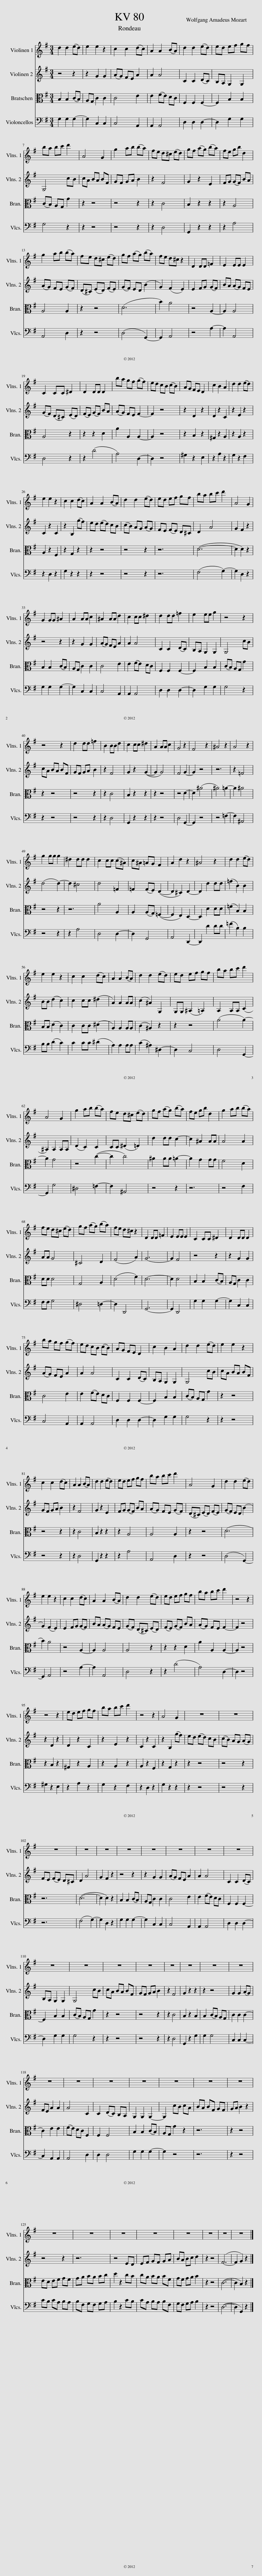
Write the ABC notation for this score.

X:1
%%score 1 2 3 4
L:1/8
M:3/4
I:linebreak $
K:G
V:1 treble
V:2 treble
V:3 alto
V:4 bass
V:1
 d2 d2 (ed) | e2 e2 z2 | c2 c2 (dc) | A2 A2 (BA) | d2 d2 (ed) | %5
 ed ef gf |$ ba bc' d'2 | A4 G2 | g2 ab (ba) | fe d^c (ed) | %10
 gf (ag) (ba) | fe gb d2 |$ g2 ab (ba) | fe d^c (ed) | gf (ag) (ba) | %15
 fe d^c z2 | D2 DD =F2 | E2 EE E2 |$ C2 CC ^D2 | D2 DD D2 | %20
 ba gf (gf) | ed cB (cB) | AG FE D2 | c2 B2 A2 | d2 d2 (ed) |$ %25
 e2 e2 z2 | c2 c2 (dc) | A2 A2 (BA) | d2 d2 (ed) | ed ef gf | %30
 ba bc' d'2 | A4 G2 |$ G2 GG ^A2 | A2 AA c2 | ^A2 AA d2 | %35
 c2 cc ^d2 | d2 dd =f2 | e2 ee g2 | z4 z2 |$ z4 z2 | %40
 d2 dd =f2 | B2 BB d2 | c2 cc ^d2 | A2 AA c2 | G4 z2 | %45
 F4 z2 | ^A4 z2 | A4 z2 |$ g2 gg g2 | ^d2 dd d2 | %50
 c2 cc (c^A) | c^A =AG F2 | A2 d2 z2 | ^A4 z2 | d2 d2 (ed) |$ %55
 e2 e2 z2 | c2 c2 (dc) | A2 A2 (BA) | d2 d2 (ed) | ed ef gf | %60
 ba bc' d'2 |$ A4 G2 | g2 ab (ba) | fe d^c (ed) | gf (ag) (ba) | %65
 fe gb d2 | g2 ab (ba) |$ fe d^c (ed) | gf (ag) (ba) | fe d^c z2 | %70
 D2 DD =F2 | E2 EE E2 | C2 CC ^D2 | D2 DD D2 |$ ba gf (gf) | %75
 ed cB (cB) | AG FE D2 | c2 B2 A2 | d2 d2 (ed) | e2 e2 z2 |$ %80
 c2 c2 (dc) | A2 A2 (BA) | d2 d2 (ed) | ed ef gf | ba bc' d'2 | %85
 A4 G2 | d2 d2 (ed) |$ e2 e2 z2 | c2 c2 (dc) | A2 A2 (BA) | %90
 d2 d2 (ed) | ed ef gf | ba bc' d'2 | z4 z2 |$ z4 z2 | %95
 ed ef gf | ba bc' d'2 | z4 z2 | A4 G2 | z6 | %100
 z6 |$ z6 | z6 | z6 | z6 | %105
 z6 | z6 | z6 | z6 |$ z6 | %110
 z6 | z6 | z6 | z6 | z6 | %115
 z6 | z6 |$ z6 | z6 | z6 | %120
 z6 | z6 | z6 | z6 |$ z6 | %125
 z6 | z6 | z6 | z6 | z6 | %130
 z6 | z6 |] %132
V:2
 z4 z2 | z2 G2 G2 | (AG) FE A2 | A2 A4 | C2 C2 (DC) | %5
 B,A, G,2 G,2 |$ G,4 cB | cA BA BF | GF GA B2 | z2 F4 | %10
 G2 z2 E2 | FG (GF) BA |$ (AG) FE (GF) | (D^C) (ED) (FE) | (GF) ED (B2 | %15
 G2) (F2 E2) | E2 FG (GF) | BA (AG) FE |$ (GF) (D^C) (ED) | (FE) (GF) BA | %20
 (AG) FE F2- | F2 z4 | z2 D2 z2 | D2 z2 C2 | z2 E2 z2 |$ %25
 C2 z2 C2 | z2 B,2 (gf) | ed (ed) cB | (cB) AG (AG) | FE (FE) D^C | %30
 D2 A4 | G2 F2 z2 |$ z4 z2 | z2 G2 G2 | (AG) FE A2 | %35
 A2 A4 | C2 C2 (DC) | B,A, G,2 G,2 | G,4 cB |$ cA BA BF | %40
 GF GA B2 | z2 F4 | G2 z2 (G2- | G2 G4) | F4 G2- | %45
 G2 z4 | z6 | z2 =F4 |$ (d4 d2-) | d2 ^c4 | %50
 d4 =F2 | =F2 (FE) (D2- | D2 ^C2) D2- | D2 d2 dd | (=f2 B2) B2 |$ %55
 BB (d2 c2) | c2 cc (^d2 | A2) A2 AA | (c2 ^A2) G,2 | G,G, (^A,2 =A,2) | %60
 A,2 A,A, (C2 |$ ^A,2) A,2 A,A, | (D2 C2) C2 | CC (^D2 =D2) | d2 dd c2- | %65
 c2 ^A2 AA | A4 A2 |$ AA G4 | ^C4 D2 | (F4 A2) | %70
 G6- | G2 F4 | z4 z2 | z2 G2 G2 |$ (AG) FE A2 | %75
 A2 A4 | C2 C2 (DC) | B,A, G,2 G,2 | G,4 cB | cA BA BF |$ %80
 GF GA B2 | z2 F4 | G2 z2 E2 | FG (GF) BA | (AG) FE (GF) | %85
 (D^C) (ED) (FE) | (GF) ED (B2 |$ G2) (F2 E2) | E2 FG (GF) | BA (AG) FE | %90
 (GF) (D^C) (ED) | (FE) (GF) BA | (AG) FE F2- | F2 z4 |$ z2 D2 z2 | %95
 D2 z2 C2 | z2 E2 z2 | C2 z2 C2 | z2 B,2 (gf) | ed (ed) cB | %100
 (cB) AG (AG) |$ FE (FE) D^C | D2 A4 | G2 F2 z2 | z4 z2 | %105
 z2 G2 G2 | (AG) FE A2 | A2 A4 | C2 C2 (DC) |$ B,A, G,2 G,2 | %110
 G,4 cB | cA BA BF | GF GA B2 | z2 F4 | G2 z2 z2 | %115
 z2 z4 | G2 G2 (AG) |$ FE A2 A2 | A4 C2 | C2 (DC) B,A, | %120
 G,2 G,2 G,2- | G,2 cB cA | BA BF GF | GA B2 z2 |$ z4 z2 | %125
 z6 | z4 ED | EF GF GA | BA Bc d2 | z2 z4 | %130
 (F6- | F2 G2) z2 |] %132
V:3
 B,2 B,2 (CB,) | A,G, C2 C2 | C4 E2 | E2 (FE) DC | F,2 F,2 F,2- | %5
 F,2 B,2 B,2 |$ (CB,) A,G, G2 | z2 z4 | z4 z2 | z2 C4 | %10
 B,2 z2 z2 | z2 A,4 |$ A,4 A,2 | z2 z4 | (D6 | %15
 B2) A4 | z4 A,2- | A,2 A,4 |$ A,4 z2 | z2 z2 D2 | %20
 A2 A,2 A,2- | A,2 z4 | z2 B,2 z2 | ^G,2 z2 A,2 | z2 A,2 z2 |$ %25
 A,2 z2 F,2 | z2 G,2 z2 | z2 z4 | z4 z2 | z6 | %30
 (D6- | D2 D2) z2 |$ B,2 B,2 (CB,) | A,G, C2 C2 | C4 E2 | %35
 E2 (FE) DC | F,2 F,2 F,2- | F,2 B,2 B,2 | (CB,) A,G, G2 |$ z2 z4 | %40
 z4 z2 | z2 C4 | B,2 z2 z2 | z2 z4 | z4 D2- | %45
 D2 (^A4 | ^A4) =A2- | A2 ^A4 |$ z4 z2 | z6 | %50
 A4 A,2 | A,2 (A,G,) (=F,2- | F,2 E,2) D,2- | D,2 D2 DD | (=F2 B,2) B,2 |$ %55
 B,B, (D2 C2) | C2 CC (^D2 | A,2) A,2 A,A, | (C2 ^A,2) z2 | z2 z4 | %60
 (A4 A2-) |$ A2 G4 | z4 (c2- | c2 c4) | ^A2 AA =A2- | %65
 A2 G2 GG | F4 D2 |$ DD D4 | G,4 A,2 | (D4 F2) | %70
 D6- | D2 D4 | B,2 B,2 (CB,) | A,G, C2 C2 |$ C4 E2 | %75
 E2 (FE) DC | F,2 F,2 F,2- | F,2 B,2 B,2 | (CB,) A,G, G2 | z2 z4 |$ %80
 z4 z2 | z2 C4 | B,2 z2 z2 | z2 A,4 | A,4 A,2 | %85
 z2 z4 | (D6 |$ B2) A4 | z4 A,2- | A,2 A,4 | %90
 A,4 z2 | z2 z2 D2 | A2 A,2 A,2- | A,2 z4 |$ z2 B,2 z2 | %95
 ^G,2 z2 A,2 | z2 A,2 z2 | A,2 z2 F,2 | z2 G,2 z2 | z2 z4 | %100
 z4 z2 |$ z6 | (D6- | D2 D2) z2 | B,2 B,2 (CB,) | %105
 A,G, C2 C2 | C4 E2 | E2 (FE) DC | F,2 F,2 F,2- |$ F,2 B,2 B,2 | %110
 (CB,) A,G, G2 | z2 z4 | z4 z2 | z2 C4 | B,2 z2 B,2 | %115
 B,2 (CB,) A,G, | C2 C2 C2- |$ C2 E2 E2 | (FE) DC F,2 | F,2 F,4 | %120
 B,2 B,2 (CB,) | A,G, G2 z2 | z6 | z2 z4 |$ ED EF GF | %125
 GA BA Bc | d2 z2 cB | cA BA BF | GF GA B2 | z2 z4 | %130
 (C6- | C2 B,2) z2 |] %132
V:4
 G,2 G,2 G,2- | G,2 C,2 C,2 | C,4 A,,2 | A,,2 A,,4 | D,2 D,2 D,2- | %5
 D,2 G,2 G,2 |$ G,4 z2 | z2 z4 | z4 z2 | z2 D,4 | %10
 G,,2 z2 z2 | z2 A,4 |$ A,,4 D,2 | z2 z4 | (D,4 G,,2-) | %15
 G,,2 A,,4 | z4 A,2- | A,2 A,,4 |$ D,4 z2 | z2 (D4 | %20
 A,4) D,2- | D,2 z4 | ^G,2 z2 E,2 | z2 A,2 z2 | G,2 z2 F,2 |$ %25
 z2 D,2 z2 | G,2 z2 z2 | z2 z4 | z4 z2 | z6 | %30
 (F,4 G,2-) | G,2 D,2 z2 |$ G,2 G,2 G,2- | G,2 C,2 C,2 | C,4 A,,2 | %35
 A,,2 A,,4 | D,2 D,2 D,2- | D,2 G,2 G,2 | G,4 z2 |$ z2 z4 | %40
 z4 z2 | z2 D,4 | G,,2 z2 z2 | z2 z4 | D,4 G,,2- | %45
 G,,2 z4 | z4 =F,2- | F,2 ^A,,4 |$ z4 z2 | z2 A,4 | %50
 D,4 D,2- | D,2 G,,4 | A,,4 D,,2- | D,,2 D2 DD | (=F2 B,2) B,2 |$ %55
 B,B, (D2 C2) | C2 CC (^D2 | A,2) A,2 A,A, | (C2 ^A,2) ^D,2- | D,2 C,4 | %60
 D,4 G,,2- |$ G,,2 G,4 | ^D,4 =F,2- | F,2 ^A,,4 | z4 z2 | %65
 z6 | z4 F,2 |$ F,F, G,4 | ^D,4 =D,2- | D,2 D,,4 | %70
 G,,6- | G,,2 D,,4 | G,2 G,2 G,2- | G,2 C,2 C,2 |$ C,4 A,,2 | %75
 A,,2 A,,4 | D,2 D,2 D,2- | D,2 G,2 G,2 | G,4 z2 | z2 z4 |$ %80
 z4 z2 | z2 D,4 | G,,2 z2 z2 | z2 A,4 | A,,4 D,2 | %85
 z2 z4 | (D,4 G,,2-) |$ G,,2 A,,4 | z4 A,2- | A,2 A,,4 | %90
 D,4 z2 | z2 (D4 | A,4) D,2- | D,2 z4 |$ ^G,2 z2 E,2 | %95
 z2 A,2 z2 | G,2 z2 F,2 | z2 D,2 z2 | G,2 z2 z2 | z2 z4 | %100
 z4 z2 |$ z6 | (F,4 G,2-) | G,2 D,2 z2 | G,2 G,2 G,2- | %105
 G,2 C,2 C,2 | C,4 A,,2 | A,,2 A,,4 | D,2 D,2 D,2- |$ D,2 G,2 G,2 | %110
 G,4 z2 | z2 z4 | z4 z2 | z2 D,4 | G,,2 z2 G,2 | %115
 G,2 G,4 | C,2 C,2 C,2- |$ C,2 A,,2 A,,2 | A,,4 D,2 | D,2 D,4 | %120
 G,2 G,2 G,2- | G,2 z4 | z6 | z2 z4 |$ CB, CA, B,A, | %125
 B,F, G,F, G,A, | B,2 z2 CB, | CA, B,A, B,F, | G,F, G,A, B,2 | z2 z4 | %130
 (D,6- | D,2 G,,2) z2 |] %132
